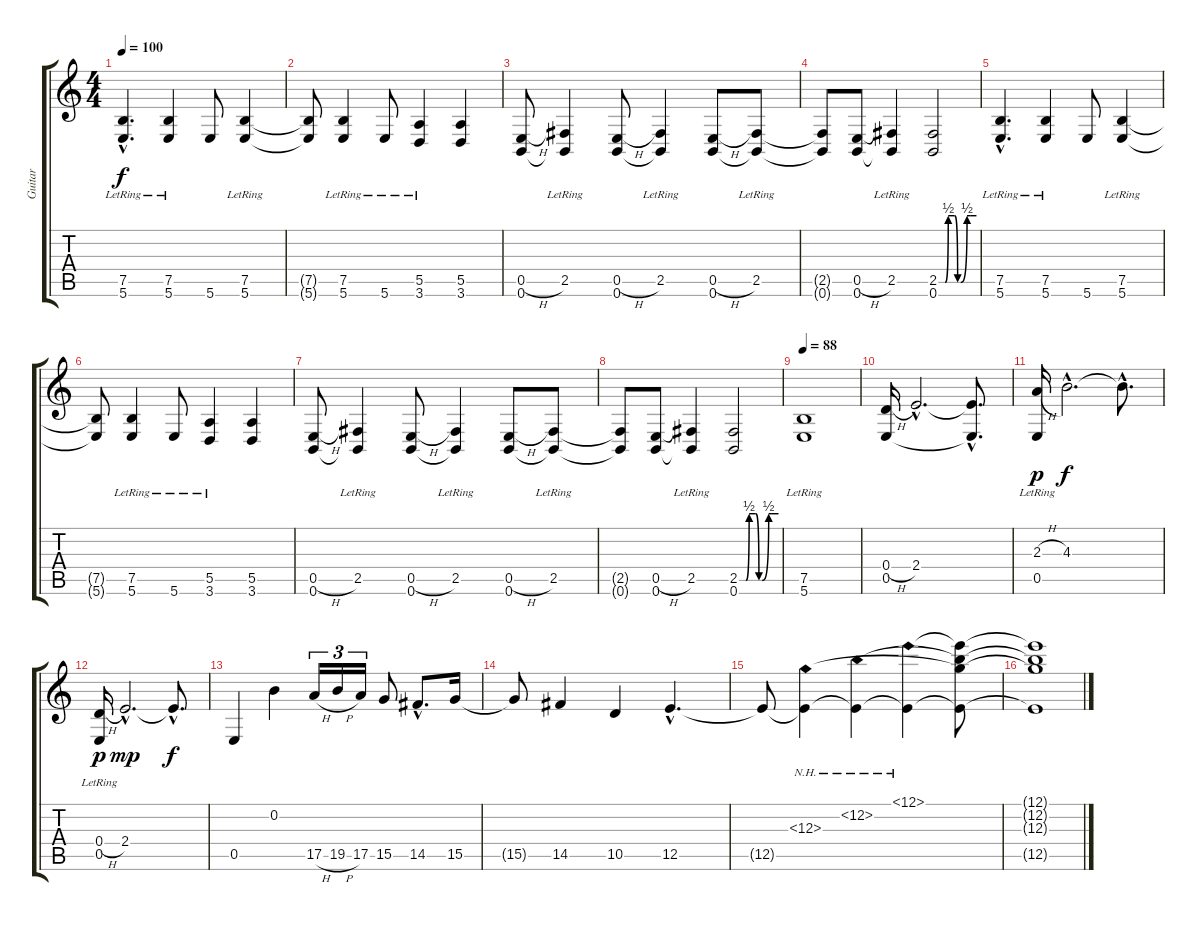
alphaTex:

\track ("Guitar" "Guitar") {instrument distortionguitar}
\staff {score tabs}
\tuning (E4 B3 G3 D3 E2 B1) {hide}
\ts (4 4)
\tempo 100
\clef g2
\ks c
(7.5{hac} 5.6{hac lr}).4{d dy f} (7.5 5.6{lr}).4 5.6.8 (7.5 5.6{lr}).4 |
(7.5{t} 5.6{t}).8 (7.5 5.6{lr}).4 5.6{lr}.8 (5.5 3.6{lr}).4 (5.5 3.6).4 |
(0.5{h} 0.6).8 (2.5{lr} 0.6{t}).4 (0.5{h} 0.6).8 (2.5{lr} 0.6{t}).4 (0.5{h} 0.6).8 (2.5{lr} 0.6{t}).8 |
(2.5{t} 0.6{t}).8 (0.5{h} 0.6).8 (2.5{lr} 0.6{t}).4 (2.5{be (custom 0 0 10 0 15 2 25 2 30 0 35 0 45 2 50 2 60 2)} 0.6).2 |
(7.5{hac} 5.6{hac lr}).4{d} (7.5 5.6{lr}).4 5.6.8 (7.5 5.6{lr}).4 |
(7.5{t} 5.6{t}).8 (7.5 5.6{lr}).4 5.6{lr}.8 (5.5 3.6{lr}).4 (5.5 3.6).4 |
(0.5{h} 0.6).8 (2.5{lr} 0.6{t}).4 (0.5{h} 0.6).8 (2.5{lr} 0.6{t}).4 (0.5{h} 0.6).8 (2.5{lr} 0.6{t}).8 |
(2.5{t} 0.6{t}).8 (0.5{h} 0.6).8 (2.5{lr} 0.6{t}).4 (2.5{be (custom 0 0 10 0 15 2 25 2 30 0 35 0 45 2 50 2 60 2)} 0.6).2 |
\tempo 88
(7.5 5.6{lr}).1 |
(0.4{h} 0.5).16{instrument electricguitarjazz} 2.4{hac}.2{d} (2.4{hac t} 0.5{hac t}).8{d} |
(2.3{h} 0.5{lr}).16{dy p} 4.3{hac}.2{d dy f} 4.3{hac t}.8{d} |
(0.4{h} 0.5{lr}).16{dy p} 2.4{hac}.2{d dy mp} 2.4{hac t}.8{d dy f} |
0.5.4 0.2.4 17.5{h}.16{tu (3 2)} 19.5{h}.16{tu (3 2)} 17.5.16{tu (3 2)} 15.5.8 14.5{hac}.8{d} 15.5.16 |
15.5{t}.8 14.5.4 10.5.4 12.5{hac}.4{d} |
12.5{t}.8 (12.3{nh} 12.5{t}).4 (12.2{nh} 12.5{t}).4 (12.1{nh} 12.5{t}).4 (12.1{t} 12.2{t} 12.3{t} 12.5{t}).8 |
(12.1{t} 12.2{t} 12.3{t} 12.5{t}).1
